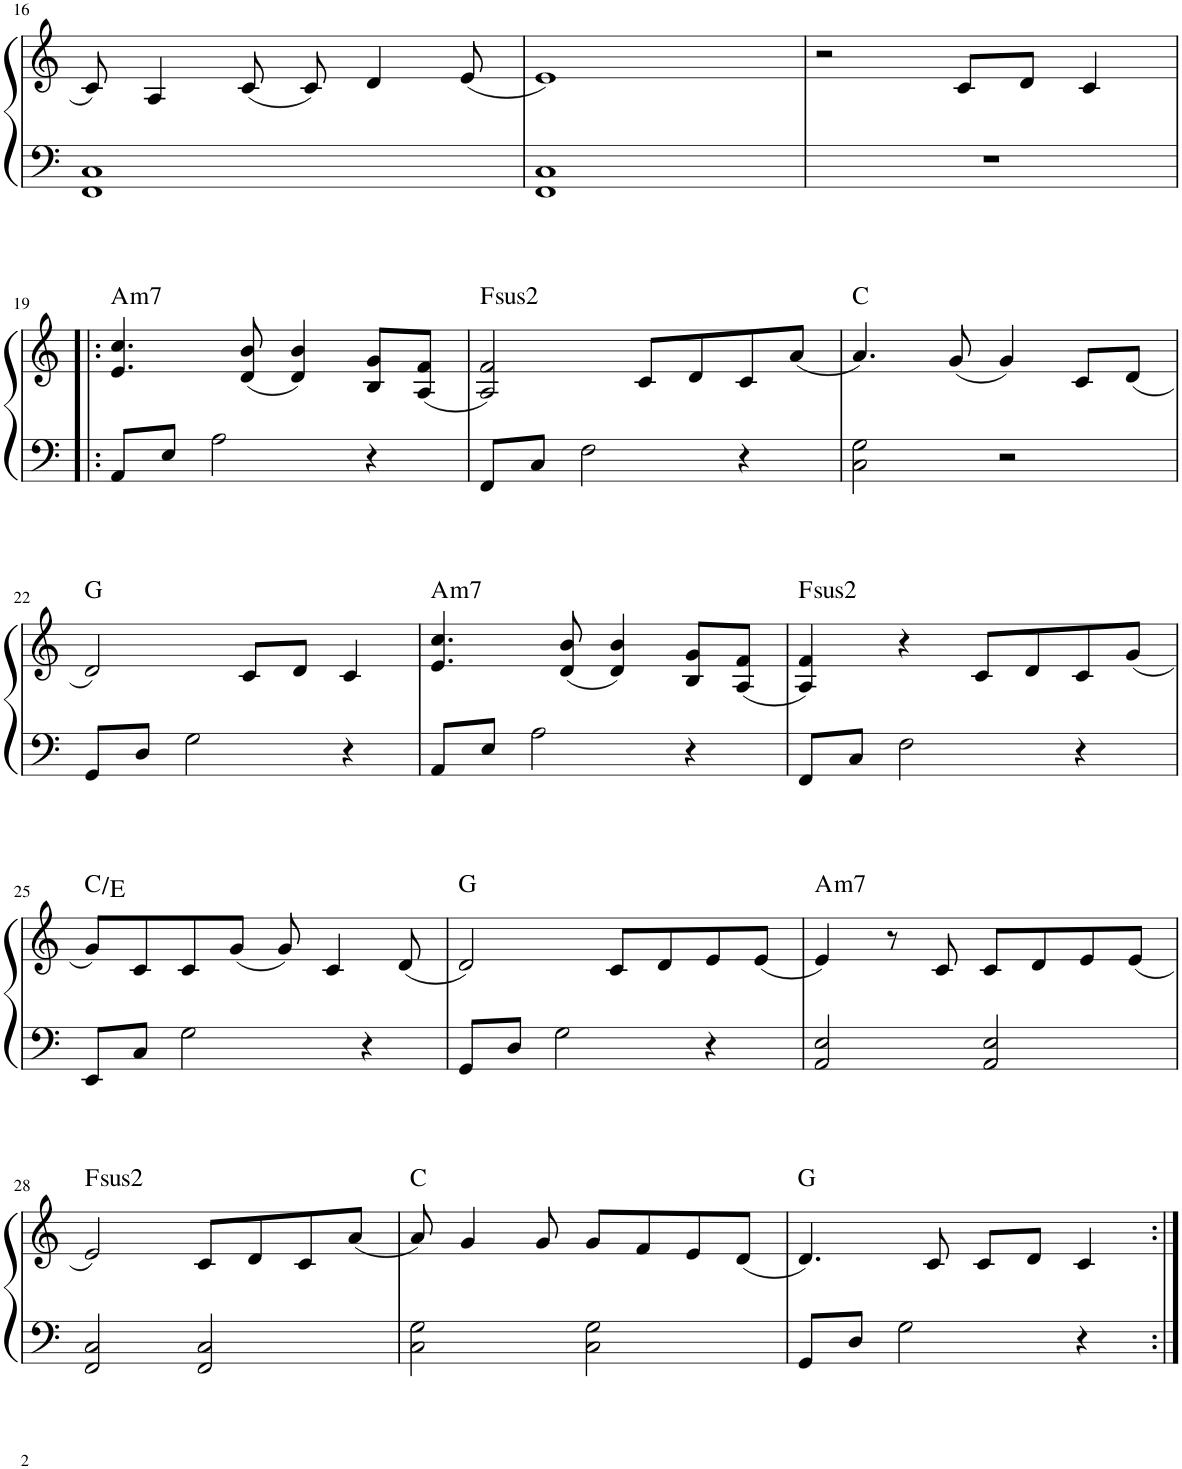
**kern	**kern	**harte
*part1	*part1	*part1
*staff2	*staff1	*
*I"Piano	*	*
*I'Pno.	*	*
!!LO:PB:g=z
*clefF4	*clefG2	*
*k[]	*k[]	*
*M4/4	*M4/4	*
=16	=16	=16
1FF 1C	8c/	.
.	4A/	.
.	(8c/	.
.	8c/)	.
.	4d/	.
.	(8e/	.
=17	=17	=17
1FF 1C	1e)	.
=18	=18	=18
1r	2r	.
.	8c/L	.
.	8d/J	.
.	4c/	.
!!LO:LB:g=z
=19!|:	=19!|:	=19!|:
!	!	!LO:H:kt=m7
8AA/L	4.e/ 4.cc/	A:min7
8E/J	.	.
2A\	.	.
.	(8d/ 8b/	.
.	4d/ 4b/)	.
4r	8B/ 8g/L	.
.	(8A/ 8f/J	.
=20	=20	=20
!	!	!LO:H:kt=2
8FF/L	2A/ 2f/)	F:(1,2,5)
8C/J	.	.
2F\	.	.
.	8c/L	.
.	8d/	.
4r	8c/	.
.	(8a/J	.
=21	=21	=21
2C\ 2G\	4.a/)	C:maj
.	(8g/	.
2r	4g/)	.
.	8c/L	.
.	(8d/J	.
!!LO:LB:g=z
=22	=22	=22
8GG/L	2d/)	G:maj
8D/J	.	.
2G\	.	.
.	8c/L	.
.	8d/J	.
4r	4c/	.
=23	=23	=23
!	!	!LO:H:kt=m7
8AA/L	4.e/ 4.cc/	A:min7
8E/J	.	.
2A\	.	.
.	(8d/ 8b/	.
.	4d/ 4b/)	.
4r	8B/ 8g/L	.
.	(8A/ 8f/J	.
=24	=24	=24
!	!	!LO:H:kt=2
8FF/L	4A/ 4f/)	F:(1,2,5)
8C/J	.	.
2F\	4r	.
.	8c/L	.
.	8d/	.
4r	8c/	.
.	(8g/J	.
!!LO:LB:g=z
=25	=25	=25
8EE/L	8g/L)	C:maj/3
8C/J	8c/	.
2G\	8c/	.
.	(8g/J	.
.	8g/)	.
.	4c/	.
4r	.	.
.	(8d/	.
=26	=26	=26
8GG/L	2d/)	G:maj
8D/J	.	.
2G\	.	.
.	8c/L	.
.	8d/	.
4r	8e/	.
.	(8e/J	.
=27	=27	=27
!	!	!LO:H:kt=m7
2AA/ 2E/	4e/)	A:min7
.	8r	.
.	8c/	.
2AA/ 2E/	8c/L	.
.	8d/	.
.	8e/	.
.	(8e/J	.
!!LO:LB:g=z
=28	=28	=28
!	!	!LO:H:kt=2
2FF/ 2C/	2e/)	F:(1,2,5)
2FF/ 2C/	8c/L	.
.	8d/	.
.	8c/	.
.	(8a/J	.
=29	=29	=29
2C\ 2G\	8a/)	C:maj
.	4g/	.
.	8g/	.
2C\ 2G\	8g/L	.
.	8f/	.
.	8e/	.
.	(8d/J	.
=30	=30	=30
8GG/L	4.d/)	G:maj
8D/J	.	.
2G\	.	.
.	8c/	.
.	8c/L	.
.	8d/J	.
4r	4c/	.
=:|!	=:|!	=:|!
*-	*-	*-
